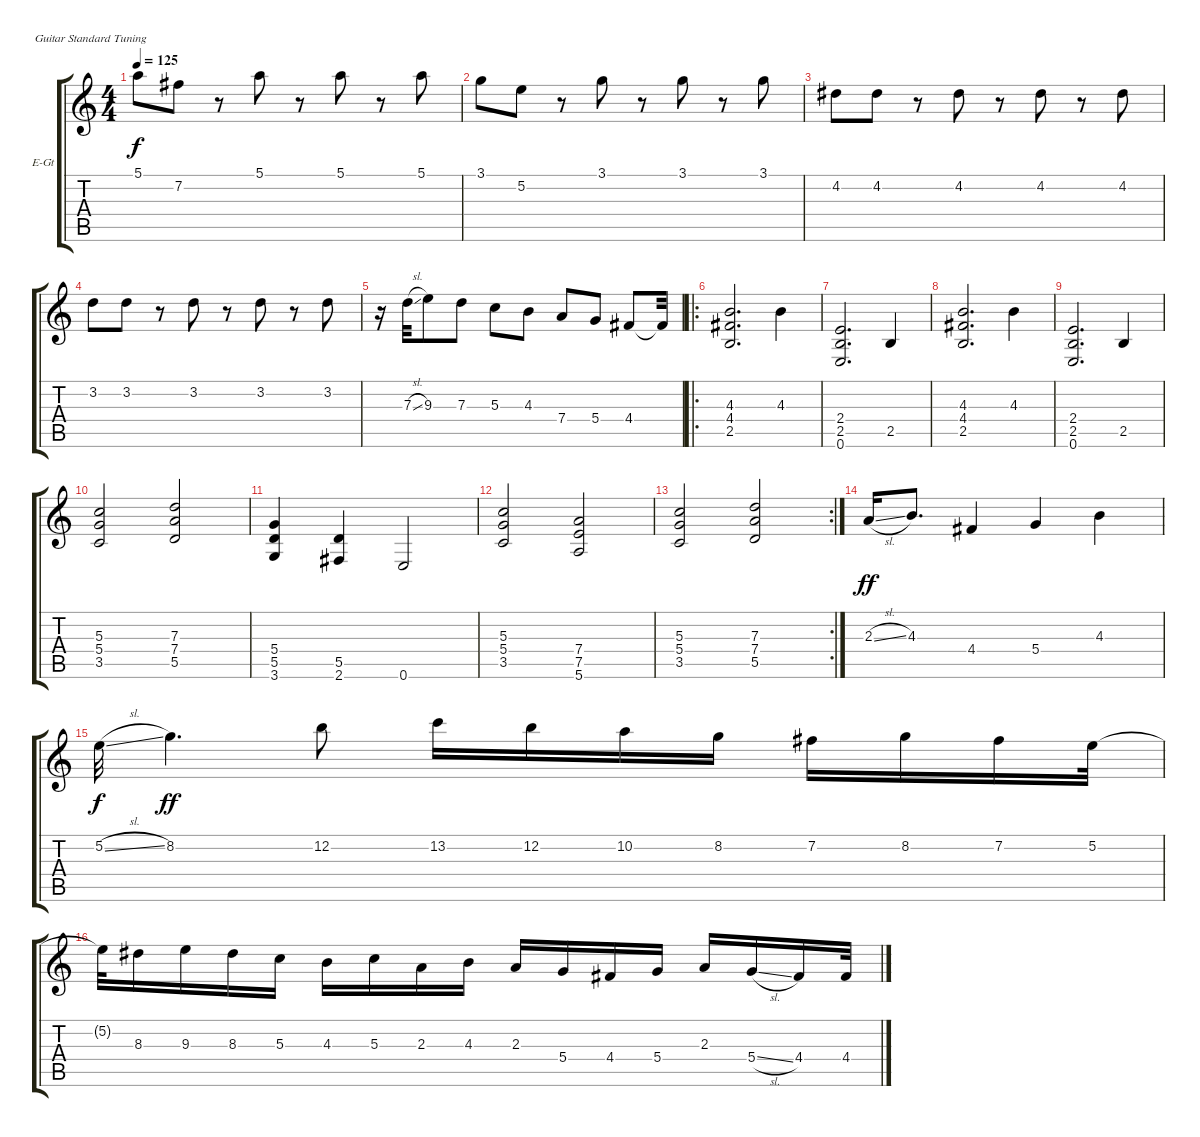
\defaultSystemsLayout 4
\bracketExtendMode groupsimilarinstruments
\firstSystemTrackNameOrientation horizontal
\otherSystemsTrackNameOrientation horizontal
\track ("Electric Guitar" "E-Gt") {instrument overdrivenguitar}
\staff {score tabs}
\tuning (E4 B3 G3 D3 A2 E2)
\ts (4 4)
\tempo 125
\clef g2
\ks c
5.1.8{dy f} 7.2.8 r.8 5.1.8 r.8 5.1.8 r.8 5.1.8 |
3.1.8 5.2.8 r.8 3.1.8 r.8 3.1.8 r.8 3.1.8 |
4.2.8 4.2.8 r.8 4.2.8 r.8 4.2.8 r.8 4.2.8 |
3.2.8 3.2.8 r.8 3.2.8 r.8 3.2.8 r.8 3.2.8 |
r.16 7.3{sl}.32 9.3.8 7.3.8 5.3.8 4.3.8 7.4.8 5.4.8 4.4.8 4.4{t}.32 |
\ro
(2.5 4.4 4.3).2{d} 4.3.4 |
(2.5 0.6 2.4).2{d} 2.5.4 |
(2.5 4.4 4.3).2{d} 4.3.4 |
(2.5 0.6 2.4).2{d} 2.5.4 |
(3.5 5.4 5.3).2 (5.5 7.4 7.3).2 |
(3.6 5.5 5.4).4 (2.6 5.5).4 0.6.2 |
(3.5 5.4 5.3).2 (5.6 7.5 7.4).2 |
\rc 2
(3.5 5.4 5.3).2 (5.5 7.4 7.3).2 |
2.3{sl}.16{dy ff} 4.3.8{d} 4.4.4 5.4.4 4.3.4 |
5.2{sl}.32{dy f} 8.2.4{d dy ff} 12.2.8 13.2.16 12.2.16 10.2.16 8.2.16 7.2.16 8.2.16 7.2.16 5.2.32 |
5.2{t}.32 8.3.16 9.3.16 8.3.16 5.3.16 4.3.16 5.3.16 2.3.16 4.3.16 2.3.16 5.4.16 4.4.16 5.4.16 2.3.16 5.4{sl}.16 4.4.16 4.4.32
